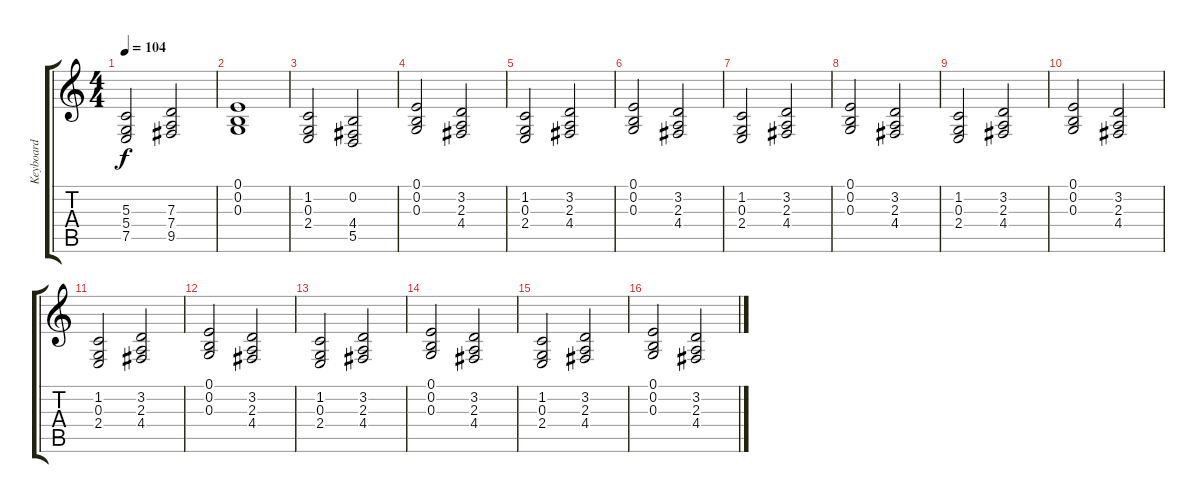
\track ("Keyboard" "Keyboard") {instrument drawbarorgan}
\staff {score tabs}
\tuning (E4 B3 G3 D3 A2 E2) {hide}
\ts (4 4)
\tempo 104
\clef g2
\ks c
(5.3 5.4 7.5).2{dy f} (7.3 7.4 9.5).2 |
(0.1 0.2 0.3).1 |
(1.2 0.3 2.4).2 (0.2 4.4 5.5).2 |
(0.1 0.2 0.3).2 (3.2 2.3 4.4).2 |
(1.2 0.3 2.4).2 (3.2 2.3 4.4).2 |
(0.1 0.2 0.3).2 (3.2 2.3 4.4).2 |
(1.2 0.3 2.4).2 (3.2 2.3 4.4).2 |
(0.1 0.2 0.3).2 (3.2 2.3 4.4).2 |
(1.2 0.3 2.4).2 (3.2 2.3 4.4).2 |
(0.1 0.2 0.3).2 (3.2 2.3 4.4).2 |
(1.2 0.3 2.4).2 (3.2 2.3 4.4).2 |
(0.1 0.2 0.3).2 (3.2 2.3 4.4).2 |
(1.2 0.3 2.4).2 (3.2 2.3 4.4).2 |
(0.1 0.2 0.3).2 (3.2 2.3 4.4).2 |
(1.2 0.3 2.4).2 (3.2 2.3 4.4).2 |
(0.1 0.2 0.3).2 (3.2 2.3 4.4).2
